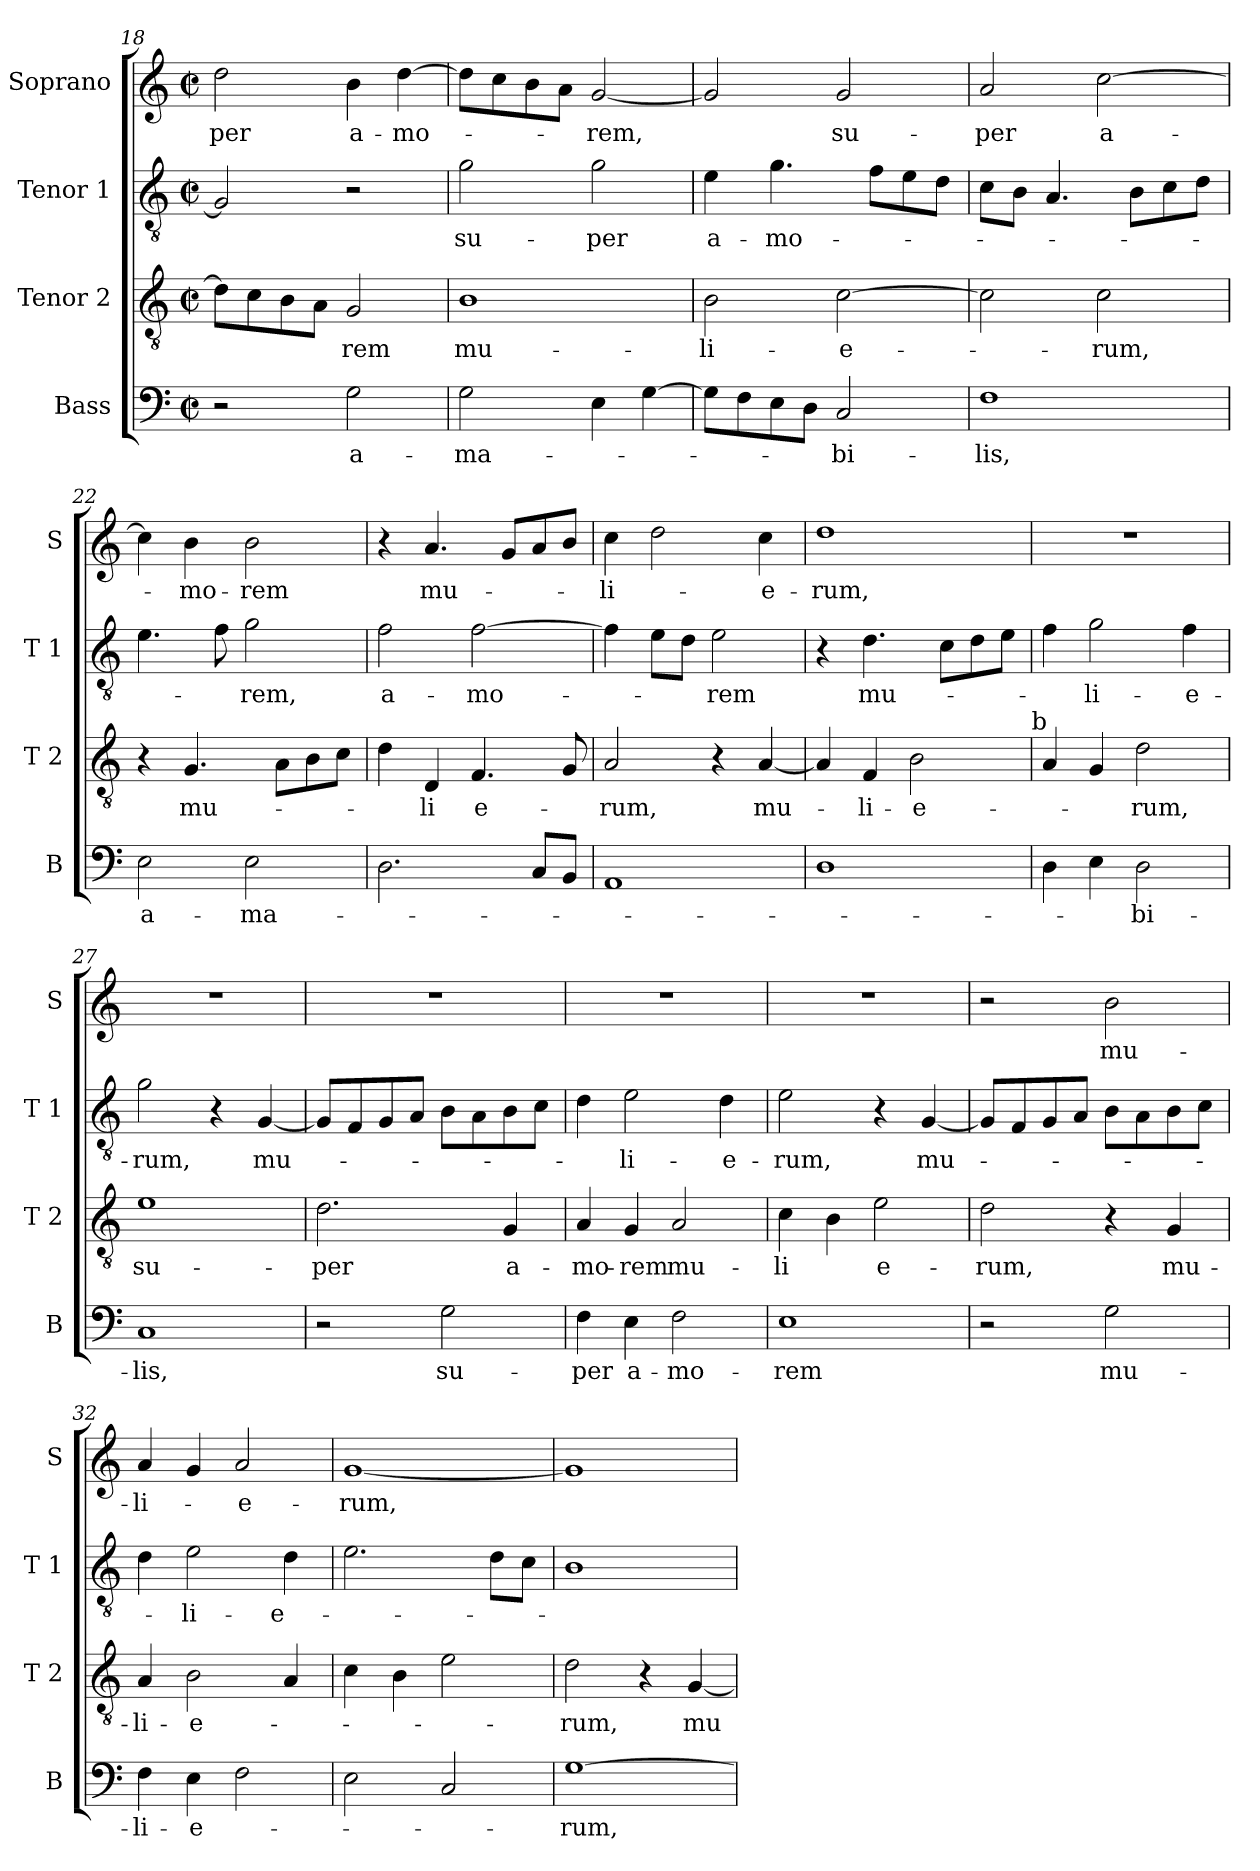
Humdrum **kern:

**kern	**text	**kern	**text	**kern	**text	**kern	**text
*part4	*part4	*part3	*part3	*part2	*part2	*part1	*part1
*staff4	*staff4	*staff3	*staff3	*staff2	*staff2	*staff1	*staff1
*I"Bass	*	*I"Tenor 2	*	*I"Tenor 1	*	*I"Soprano	*
*I'B	*	*I'T 2	*	*I'T 1	*	*I'S	*
*clefF4	*	*clefGv2	*	*clefGv2	*	*clefG2	*
*k[]	*	*k[]	*	*k[]	*	*k[]	*
*C:	*	*C:	*	*C:	*	*C:	*
*M2/2	*	*M2/2	*	*M2/2	*	*M2/2	*
*met(c|)	*	*met(c|)	*	*met(c|)	*	*met(c|)	*
=18	=18	=18	=18	=18	=18	=18	=18
2r	.	8d\L]	.	2G/]	.	2dd\	-per
.	.	8c\	.	.	.	.	.
.	.	8B\	.	.	.	.	.
.	.	8A\J	.	.	.	.	.
2G\	a-	2G/	-rem	2r	.	4b\	a-
.	.	.	.	.	.	[4dd\	-mo-
=19	=19	=19	=19	=19	=19	=19	=19
2G\	-ma-	1B	mu-	2g\	su-	8dd\L]	.
.	.	.	.	.	.	8cc\	.
.	.	.	.	.	.	8b\	.
.	.	.	.	.	.	8a\J	.
4E\	.	.	.	2g\	-per	[2g/	-rem,
[4G\	.	.	.	.	.	.	.
!!LO:PB:g=z
=20	=20	=20	=20	=20	=20	=20	=20
8G\L]	.	2B\	-li-	4e\	a-	2g/]	.
8F\	.	.	.	.	.	.	.
8E\	.	.	.	4.g\	-mo-	.	.
8D\J	.	.	.	.	.	.	.
2C/	-bi-	[2c\	-e-	.	.	2g/	su-
.	.	.	.	8f\L	.	.	.
.	.	.	.	8e\	.	.	.
.	.	.	.	8d\J	.	.	.
=21	=21	=21	=21	=21	=21	=21	=21
1F	-lis,	2c\]	.	8c\L	.	2a/	-per
.	.	.	.	8B\J	.	.	.
.	.	.	.	4.A/	.	.	.
.	.	2c\	-rum,	.	.	[2cc\	a-
.	.	.	.	8B\L	.	.	.
.	.	.	.	8c\	.	.	.
.	.	.	.	8d\J	.	.	.
=22	=22	=22	=22	=22	=22	=22	=22
2E\	a-	4r	.	4.e\	.	4cc\]	.
.	.	4.G/	mu-	.	.	4b\	-mo-
.	.	.	.	8f\	.	.	.
2E\	-ma-	.	.	2g\	-rem,	2b\	-rem
.	.	8A\L	.	.	.	.	.
.	.	8B\	.	.	.	.	.
.	.	8c\J	.	.	.	.	.
=23	=23	=23	=23	=23	=23	=23	=23
2.D\	.	4d\	.	2f\	a-	4r	.
.	.	4D/	-li	.	.	4.a/	mu-
.	.	4.F/	e-	[2f\	-mo-	.	.
.	.	.	.	.	.	8g/L	.
8C/L	.	.	.	.	.	8a/	.
8BB/J	.	8G/	.	.	.	8b/J	.
=24	=24	=24	=24	=24	=24	=24	=24
1AA	.	2A/	-rum,	4f\]	.	4cc\	-li-
.	.	.	.	8e\L	.	2dd\	.
.	.	.	.	8d\J	.	.	.
.	.	4r	.	2e\	-rem	.	.
.	.	[4A/	mu-	.	.	4cc\	-e-
=25	=25	=25	=25	=25	=25	=25	=25
1D	.	4A/]	.	4r	.	1dd	-rum,
.	.	4F/	-li-	4.d\	mu-	.	.
.	.	2B\	-e-	.	.	.	.
.	.	.	.	8c\L	.	.	.
.	.	.	.	8d\	.	.	.
.	.	.	.	8e\J	.	.	.
!	!	!LO:TX:a:t=b	!	!	!	!	!
!!LO:LB:g=z
=26	=26	=26	=26	=26	=26	=26	=26
4D\	.	4A/	.	4f\	.	1r	.
4E\	.	4G/	.	2g\	-li-	.	.
2D\	-bi-	2d\	-rum,	.	.	.	.
.	.	.	.	4f\	-e-	.	.
=27	=27	=27	=27	=27	=27	=27	=27
1C	-lis,	1e	su-	2g\	-rum,	1r	.
.	.	.	.	4r	.	.	.
.	.	.	.	[4G/	mu-	.	.
=28	=28	=28	=28	=28	=28	=28	=28
2r	.	2.d\	-per	8G/L]	.	1r	.
.	.	.	.	8F/	.	.	.
.	.	.	.	8G/	.	.	.
.	.	.	.	8A/J	.	.	.
2G\	su-	.	.	8B\L	.	.	.
.	.	.	.	8A\	.	.	.
.	.	4G/	a-	8B\	.	.	.
.	.	.	.	8c\J	.	.	.
=29	=29	=29	=29	=29	=29	=29	=29
4F\	-per	4A/	-mo-	4d\	.	1r	.
4E\	a-	4G/	-rem	2e\	-li-	.	.
2F\	-mo-	2A/	mu-	.	.	.	.
.	.	.	.	4d\	-e-	.	.
=30	=30	=30	=30	=30	=30	=30	=30
1E	-rem	4c\	-li	2e\	-rum,	1r	.
.	.	4B\	.	.	.	.	.
.	.	2e\	e-	4r	.	.	.
.	.	.	.	[4G/	mu-	.	.
=31	=31	=31	=31	=31	=31	=31	=31
2r	.	2d\	-rum,	8G/L]	.	2r	.
.	.	.	.	8F/	.	.	.
.	.	.	.	8G/	.	.	.
.	.	.	.	8A/J	.	.	.
2G\	mu-	4r	.	8B\L	.	2b\	mu-
.	.	.	.	8A\	.	.	.
.	.	4G/	mu-	8B\	.	.	.
.	.	.	.	8c\J	.	.	.
!!LO:LB:g=z
=32	=32	=32	=32	=32	=32	=32	=32
4F\	-li-	4A/	-li-	4d\	.	4a/	-li-
4E\	-e-	2B\	-e-	2e\	-li-	4g/	.
2F\	.	.	.	.	.	2a/	-e-
.	.	4A/	.	4d\	-e-	.	.
=33	=33	=33	=33	=33	=33	=33	=33
2E\	.	4c\	.	2.e\	.	[1g	-rum,
.	.	4B\	.	.	.	.	.
2C/	.	2e\	.	.	.	.	.
.	.	.	.	8d\L	.	.	.
.	.	.	.	8c\J	.	.	.
=34	=34	=34	=34	=34	=34	=34	=34
[1G	-rum,	2d\	-rum,	1B	.	1g]	.
.	.	4r	.	.	.	.	.
.	.	[4G/	mu-	.	.	.	.
=	=	=	=	=	=	=	=
*-	*-	*-	*-	*-	*-	*-	*-
